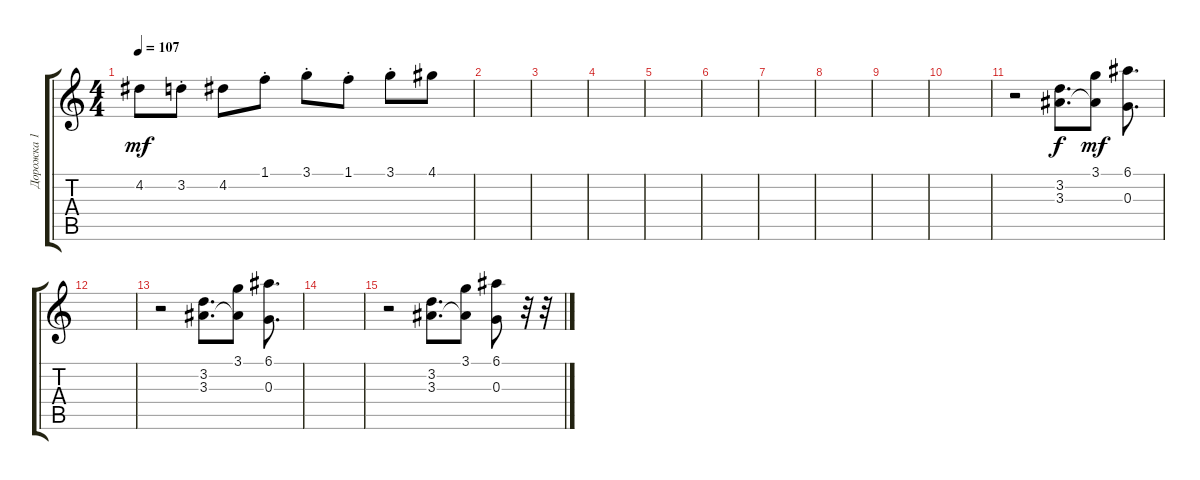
\track ("Дорожка 1" "Дорожка 1") {instrument acousticguitarsteel}
\staff {score tabs}
\tuning (E4 B3 G3 D3 A2 E2) {hide}
\ts (4 4)
\tempo 107
\clef g2
\ks c
4.2.8{dy mf} 3.2{st}.8 4.2.8 1.1{st}.8 3.1{st}.8 1.1{st}.8 3.1{st}.8 4.1.8 |
|
|
|
|
|
|
|
|
|
r.2 (3.2 3.3).8{d dy f} (3.1 3.3{t}).8{dy mf} (6.1 0.3).8{d} |
|
r.2 (3.2 3.3).8{d} (3.1 3.3{t}).8 (6.1 0.3).8{d} |
|
r.2 (3.2 3.3).8{d} (3.1 3.3{t}).8 (6.1 0.3).8 r.32 r.32{volume 7 instrument fx1rain}
